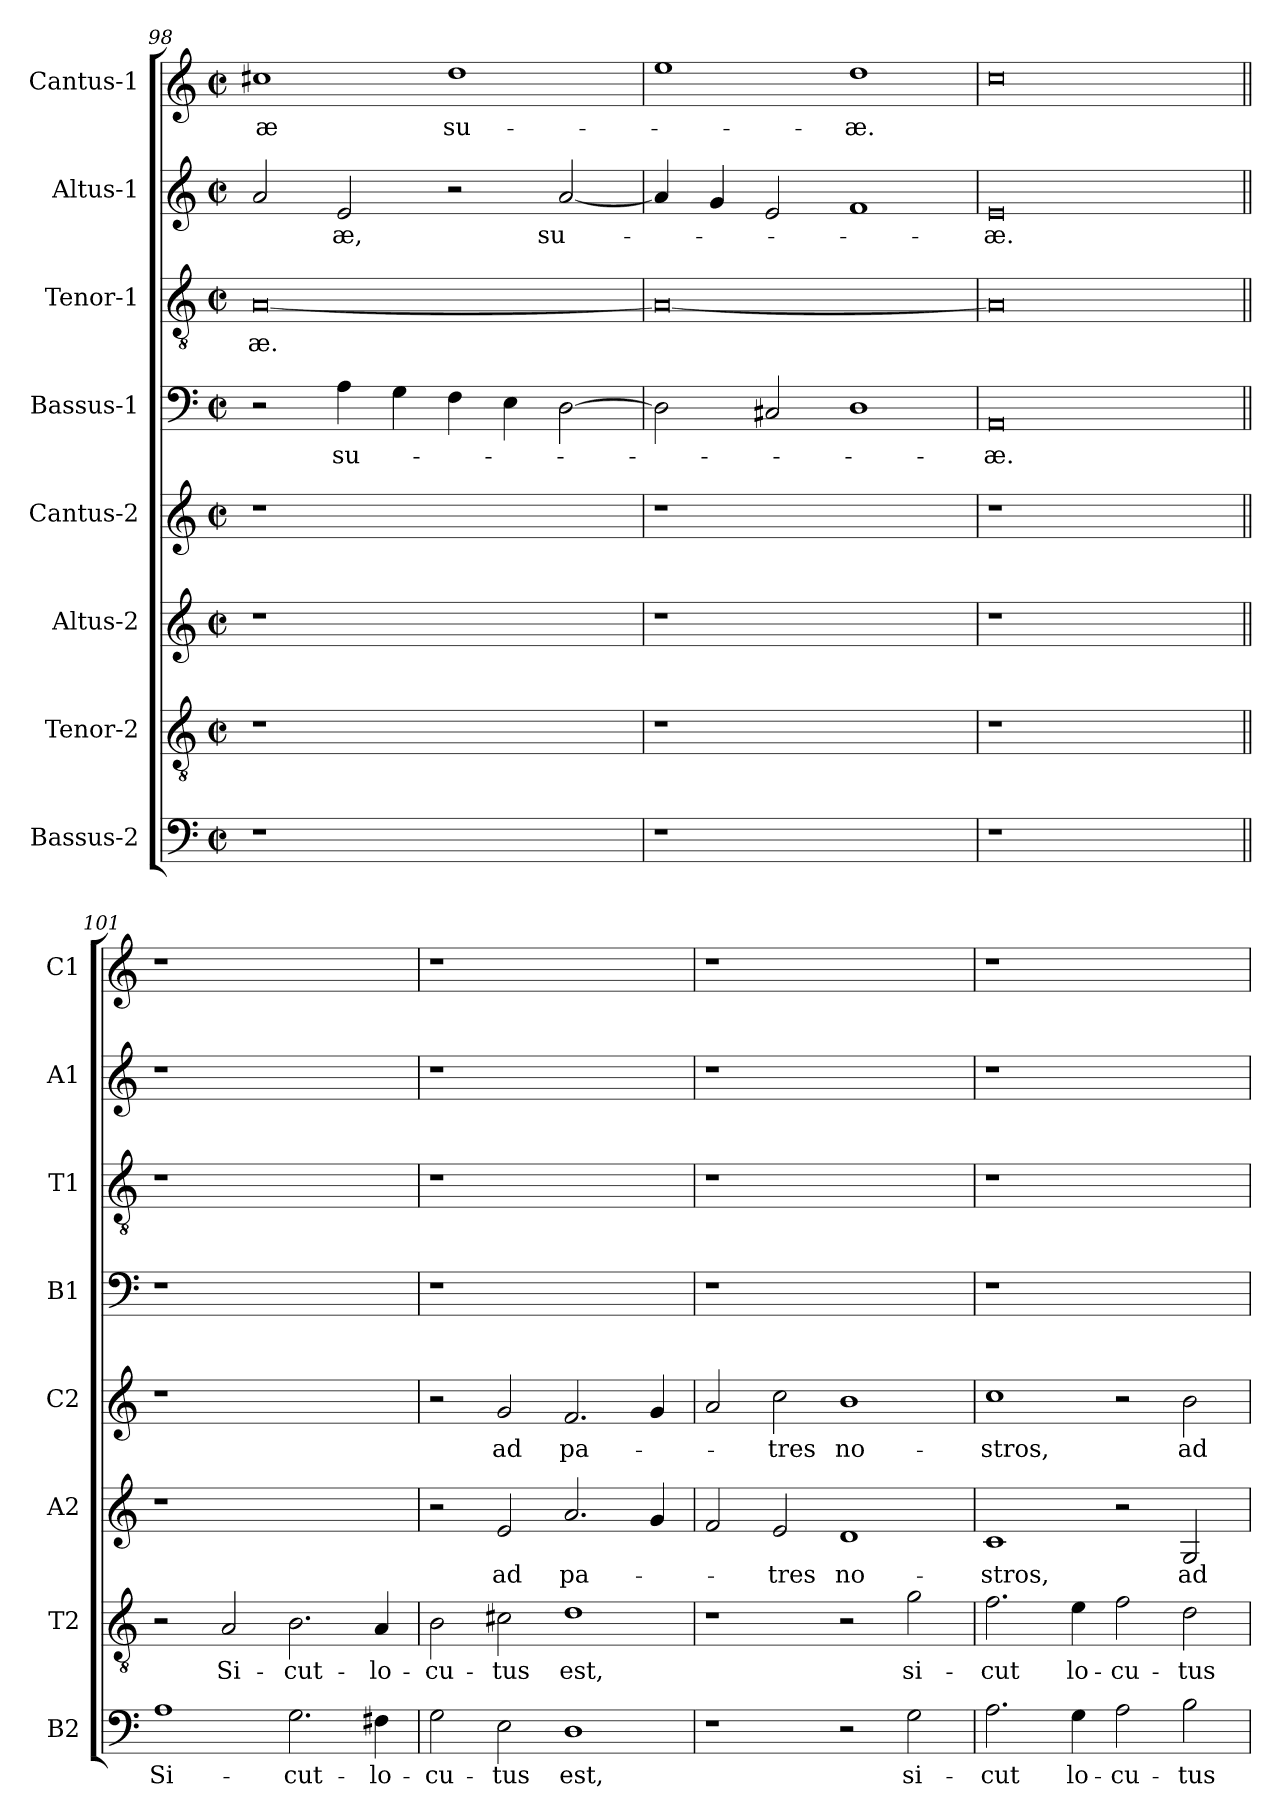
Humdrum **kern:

**kern	**text	**kern	**text	**kern	**text	**kern	**text	**kern	**text	**kern	**text	**kern	**text	**kern	**text
*part8	*part8	*part7	*part7	*part6	*part6	*part5	*part5	*part4	*part4	*part3	*part3	*part2	*part2	*part1	*part1
*staff8	*staff8	*staff7	*staff7	*staff6	*staff6	*staff5	*staff5	*staff4	*staff4	*staff3	*staff3	*staff2	*staff2	*staff1	*staff1
*I"Bassus-2	*	*I"Tenor-2	*	*I"Altus-2	*	*I"Cantus-2	*	*I"Bassus-1	*	*I"Tenor-1	*	*I"Altus-1	*	*I"Cantus-1	*
*I'B2	*	*I'T2	*	*I'A2	*	*I'C2	*	*I'B1	*	*I'T1	*	*I'A1	*	*I'C1	*
*clefF4	*	*clefGv2	*	*clefG2	*	*clefG2	*	*clefF4	*	*clefGv2	*	*clefG2	*	*clefG2	*
*k[]	*	*k[]	*	*k[]	*	*k[]	*	*k[]	*	*k[]	*	*k[]	*	*k[]	*
*C:	*	*C:	*	*C:	*	*C:	*	*C:	*	*C:	*	*C:	*	*C:	*
*M2/2	*	*M2/2	*	*M2/2	*	*M2/2	*	*M2/2	*	*M2/2	*	*M2/2	*	*M2/2	*
*met(c|)	*	*met(c|)	*	*met(c|)	*	*met(c|)	*	*met(c|)	*	*met(c|)	*	*met(c|)	*	*met(c|)	*
=98	=98	=98	=98	=98	=98	=98	=98	=98	=98	=98	=98	=98	=98	=98	=98
!	!	!	!	!	!	!	!	!	!	!	!LO:LY:b	!	!	!	!
!	!	!	!	!	!	!	!	!	!	!	!	!	!	!	!LO:LY:b
1r	.	1r	.	1r	.	1r	.	2r	.	[0A	-æ.	2a/	.	1cc#X	-æ
!	!	!	!	!	!	!	!	!	!LO:LY:b	!	!	!	!	!	!
!	!	!	!	!	!	!	!	!	!	!	!	!	!LO:LY:b	!	!
.	.	.	.	.	.	.	.	4A\	su-	.	.	2e/	-æ,	.	.
.	.	.	.	.	.	.	.	4G\	.	.	.	.	.	.	.
!	!	!	!	!	!	!	!	!	!	!	!	!	!	!	!LO:LY:b
1ryy	.	1ryy	.	1ryy	.	1ryy	.	4F\	.	.	.	2r	.	1dd	su-
.	.	.	.	.	.	.	.	4E\	.	.	.	.	.	.	.
!	!	!	!	!	!	!	!	!	!	!	!	!	!LO:LY:b	!	!
.	.	.	.	.	.	.	.	[2D\	.	.	.	[2a/	su-	.	.
=99	=99	=99	=99	=99	=99	=99	=99	=99	=99	=99	=99	=99	=99	=99	=99
1r	.	1r	.	1r	.	1r	.	2D\]	.	0A_	.	4a/]	.	1ee	.
.	.	.	.	.	.	.	.	.	.	.	.	4g/	.	.	.
.	.	.	.	.	.	.	.	2C#X/	.	.	.	2e/	.	.	.
!	!	!	!	!	!	!	!	!	!	!	!	!	!	!	!LO:LY:b
1ryy	.	1ryy	.	1ryy	.	1ryy	.	1D	.	.	.	1f	.	1dd	-æ.
=100	=100	=100	=100	=100	=100	=100	=100	=100	=100	=100	=100	=100	=100	=100	=100
!	!	!	!	!	!	!	!	!	!LO:LY:b	!	!	!	!	!	!
!	!	!	!	!	!	!	!	!	!	!	!	!	!LO:LY:b	!	!
1r	.	1r	.	1r	.	1r	.	0AA	-æ.	0A]	.	0e	-æ.	0cc	.
1ryy	.	1ryy	.	1ryy	.	1ryy	.	.	.	.	.	.	.	.	.
!!LO:LB:g=z
=101||	=101||	=101||	=101||	=101||	=101||	=101||	=101||	=101||	=101||	=101||	=101||	=101||	=101||	=101||	=101||
!	!LO:LY:b	!	!	!	!	!	!	!	!	!	!	!	!	!	!
1A	Si-	2r	.	1r	.	1r	.	1r	.	1r	.	1r	.	1r	.
!	!	!	!LO:LY:b	!	!	!	!	!	!	!	!	!	!	!	!
.	.	2A/	Si-	.	.	.	.	.	.	.	.	.	.	.	.
!	!LO:LY:b	!	!	!	!	!	!	!	!	!	!	!	!	!	!
!	!	!	!LO:LY:b	!	!	!	!	!	!	!	!	!	!	!	!
2.G\	-cut-	2.B\	-cut-	1ryy	.	1ryy	.	1ryy	.	1ryy	.	1ryy	.	1ryy	.
!	!LO:LY:b	!	!	!	!	!	!	!	!	!	!	!	!	!	!
!	!	!	!LO:LY:b	!	!	!	!	!	!	!	!	!	!	!	!
4F#X\	-lo-	4A/	-lo-	.	.	.	.	.	.	.	.	.	.	.	.
=102	=102	=102	=102	=102	=102	=102	=102	=102	=102	=102	=102	=102	=102	=102	=102
!	!LO:LY:b	!	!	!	!	!	!	!	!	!	!	!	!	!	!
!	!	!	!LO:LY:b	!	!	!	!	!	!	!	!	!	!	!	!
2G\	-cu-	2B\	-cu-	2r	.	2r	.	1r	.	1r	.	1r	.	1r	.
!	!LO:LY:b	!	!	!	!	!	!	!	!	!	!	!	!	!	!
!	!	!	!LO:LY:b	!	!	!	!	!	!	!	!	!	!	!	!
!	!	!	!	!	!LO:LY:b	!	!	!	!	!	!	!	!	!	!
!	!	!	!	!	!	!	!LO:LY:b	!	!	!	!	!	!	!	!
2E\	-tus	2c#X\	-tus	2e/	ad	2g/	ad	.	.	.	.	.	.	.	.
!	!LO:LY:b	!	!	!	!	!	!	!	!	!	!	!	!	!	!
!	!	!	!LO:LY:b	!	!	!	!	!	!	!	!	!	!	!	!
!	!	!	!	!	!LO:LY:b	!	!	!	!	!	!	!	!	!	!
!	!	!	!	!	!	!	!LO:LY:b	!	!	!	!	!	!	!	!
1D	est,	1d	est,	2.a/	pa-	2.f/	pa-	1ryy	.	1ryy	.	1ryy	.	1ryy	.
.	.	.	.	4g/	.	4g/	.	.	.	.	.	.	.	.	.
=103	=103	=103	=103	=103	=103	=103	=103	=103	=103	=103	=103	=103	=103	=103	=103
1r	.	1r	.	2f/	.	2a/	.	1r	.	1r	.	1r	.	1r	.
!	!	!	!	!	!LO:LY:b	!	!	!	!	!	!	!	!	!	!
!	!	!	!	!	!	!	!LO:LY:b	!	!	!	!	!	!	!	!
.	.	.	.	2e/	-tres	2cc\	-tres	.	.	.	.	.	.	.	.
!	!	!	!	!	!LO:LY:b	!	!	!	!	!	!	!	!	!	!
!	!	!	!	!	!	!	!LO:LY:b	!	!	!	!	!	!	!	!
2r	.	2r	.	1d	no-	1b	no-	1ryy	.	1ryy	.	1ryy	.	1ryy	.
!	!LO:LY:b	!	!	!	!	!	!	!	!	!	!	!	!	!	!
!	!	!	!LO:LY:b	!	!	!	!	!	!	!	!	!	!	!	!
2G\	si-	2g\	si-	.	.	.	.	.	.	.	.	.	.	.	.
=104	=104	=104	=104	=104	=104	=104	=104	=104	=104	=104	=104	=104	=104	=104	=104
!	!LO:LY:b	!	!	!	!	!	!	!	!	!	!	!	!	!	!
!	!	!	!LO:LY:b	!	!	!	!	!	!	!	!	!	!	!	!
!	!	!	!	!	!LO:LY:b	!	!	!	!	!	!	!	!	!	!
!	!	!	!	!	!	!	!LO:LY:b	!	!	!	!	!	!	!	!
2.A\	-cut	2.f\	-cut	1c	-stros,	1cc	-stros,	1r	.	1r	.	1r	.	1r	.
!	!LO:LY:b	!	!	!	!	!	!	!	!	!	!	!	!	!	!
!	!	!	!LO:LY:b	!	!	!	!	!	!	!	!	!	!	!	!
4G\	lo-	4e\	lo-	.	.	.	.	.	.	.	.	.	.	.	.
!	!LO:LY:b	!	!	!	!	!	!	!	!	!	!	!	!	!	!
!	!	!	!LO:LY:b	!	!	!	!	!	!	!	!	!	!	!	!
2A\	-cu-	2f\	-cu-	2r	.	2r	.	1ryy	.	1ryy	.	1ryy	.	1ryy	.
!	!LO:LY:b	!	!	!	!	!	!	!	!	!	!	!	!	!	!
!	!	!	!LO:LY:b	!	!	!	!	!	!	!	!	!	!	!	!
!	!	!	!	!	!LO:LY:b	!	!	!	!	!	!	!	!	!	!
!	!	!	!	!	!	!	!LO:LY:b	!	!	!	!	!	!	!	!
2B\	-tus	2d\	-tus	2G/	ad	2b\	ad	.	.	.	.	.	.	.	.
=	=	=	=	=	=	=	=	=	=	=	=	=	=	=	=
*-	*-	*-	*-	*-	*-	*-	*-	*-	*-	*-	*-	*-	*-	*-	*-
